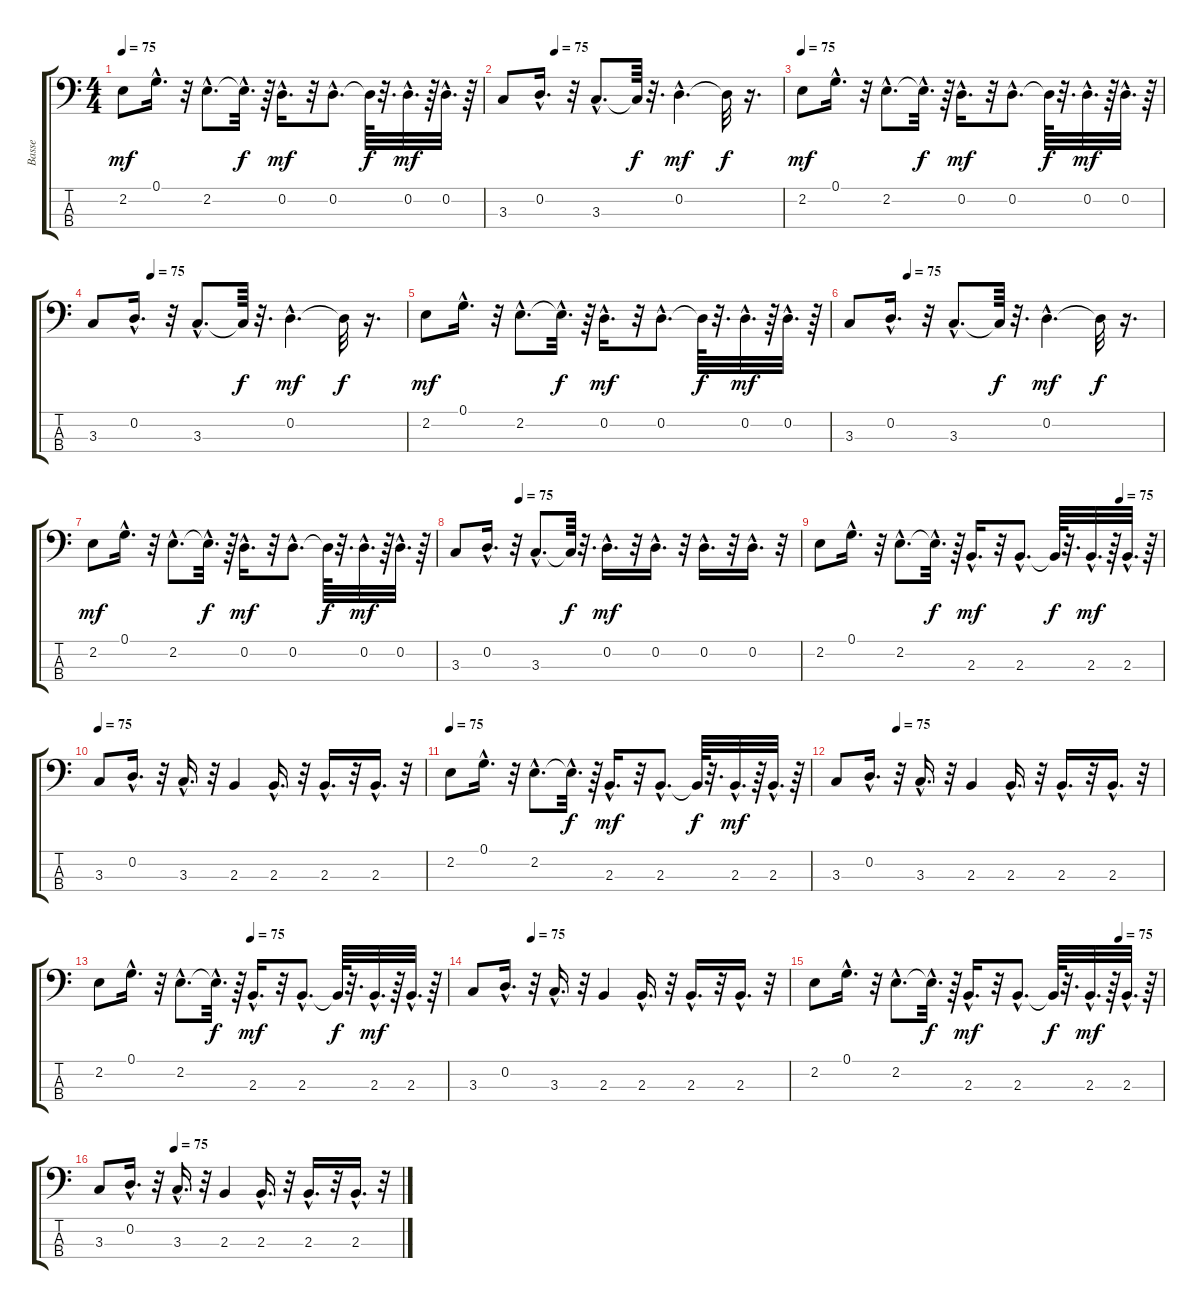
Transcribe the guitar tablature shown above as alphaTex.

\track ("Basse" "Basse") {instrument acousticbass}
\staff {score tabs}
\tuning (G2 D2 A1 E1) {hide}
\ts (4 4)
\tempo 75
\clef f4
\ks c
2.2.8{dy mf} 0.1{hac}.16{d} r.32 2.2{hac}.8{d} 2.2{hac t}.32{d dy f} r.64 0.2{hac}.16{d dy mf} r.32 0.2{hac}.8{d} 0.2{t}.64{dy f} r.32{d} 0.2{hac}.32{d dy mf} r.64 0.2{hac}.32{d} r.64 |
\tempo (75 0.1875)
3.3.8 0.2{hac}.16{d} r.32 3.3{hac}.8{d} 3.3{t}.64{dy f} r.32{d} 0.2{hac}.4{d dy mf} 0.2{t}.32{dy f} r.16{d} |
\tempo 75
2.2.8{dy mf} 0.1{hac}.16{d} r.32 2.2{hac}.8{d} 2.2{hac t}.32{d dy f} r.64 0.2{hac}.16{d dy mf} r.32 0.2{hac}.8{d} 0.2{t}.64{dy f} r.32{d} 0.2{hac}.32{d dy mf} r.64 0.2{hac}.32{d} r.64 |
\tempo (75 0.1875)
3.3.8 0.2{hac}.16{d} r.32 3.3{hac}.8{d} 3.3{t}.64{dy f} r.32{d} 0.2{hac}.4{d dy mf} 0.2{t}.32{dy f} r.16{d} |
2.2.8{dy mf} 0.1{hac}.16{d} r.32 2.2{hac}.8{d} 2.2{hac t}.32{d dy f} r.64 0.2{hac}.16{d dy mf} r.32 0.2{hac}.8{d} 0.2{t}.64{dy f} r.32{d} 0.2{hac}.32{d dy mf} r.64 0.2{hac}.32{d} r.64 |
\tempo (75 0.1875)
3.3.8 0.2{hac}.16{d} r.32 3.3{hac}.8{d} 3.3{t}.64{dy f} r.32{d} 0.2{hac}.4{d dy mf} 0.2{t}.32{dy f} r.16{d} |
2.2.8{dy mf} 0.1{hac}.16{d} r.32 2.2{hac}.8{d} 2.2{hac t}.32{d dy f} r.64 0.2{hac}.16{d dy mf} r.32 0.2{hac}.8{d} 0.2{t}.64{dy f} r.32{d} 0.2{hac}.32{d dy mf} r.64 0.2{hac}.32{d} r.64 |
\tempo (75 0.1875)
3.3.8 0.2{hac}.16{d} r.32 3.3{hac}.8{d} 3.3{t}.64{dy f} r.32{d} 0.2{hac}.16{d dy mf} r.32 0.2{hac}.16{d} r.32 0.2{hac}.16{d} r.32 0.2{hac}.16{d} r.32 |
\tempo (75 0.875)
2.2.8 0.1{hac}.16{d} r.32 2.2{hac}.8{d} 2.2{hac t}.32{d dy f} r.64 2.3{hac}.16{d dy mf} r.32 2.3{hac}.8{d} 2.3{t}.64{dy f} r.32{d} 2.3{hac}.32{d dy mf} r.64 2.3{hac}.32{d} r.64 |
\tempo 75
3.3.8 0.2{hac}.16{d} r.32 3.3{hac}.16{d} r.32 2.3.4 2.3{hac}.16{d} r.32 2.3{hac}.16{d} r.32 2.3{hac}.16{d} r.32 |
\tempo 75
2.2.8 0.1{hac}.16{d} r.32 2.2{hac}.8{d} 2.2{hac t}.32{d dy f} r.64 2.3{hac}.16{d dy mf} r.32 2.3{hac}.8{d} 2.3{t}.64{dy f} r.32{d} 2.3{hac}.32{d dy mf} r.64 2.3{hac}.32{d} r.64 |
\tempo (75 0.1875)
3.3.8 0.2{hac}.16{d} r.32 3.3{hac}.16{d} r.32 2.3.4 2.3{hac}.16{d} r.32 2.3{hac}.16{d} r.32 2.3{hac}.16{d} r.32 |
\tempo (75 0.4375)
2.2.8 0.1{hac}.16{d} r.32 2.2{hac}.8{d} 2.2{hac t}.32{d dy f} r.64 2.3{hac}.16{d dy mf} r.32 2.3{hac}.8{d} 2.3{t}.64{dy f} r.32{d} 2.3{hac}.32{d dy mf} r.64 2.3{hac}.32{d} r.64 |
\tempo (75 0.1875)
3.3.8 0.2{hac}.16{d} r.32 3.3{hac}.16{d} r.32 2.3.4 2.3{hac}.16{d} r.32 2.3{hac}.16{d} r.32 2.3{hac}.16{d} r.32 |
\tempo (75 0.875)
2.2.8 0.1{hac}.16{d} r.32 2.2{hac}.8{d} 2.2{hac t}.32{d dy f} r.64 2.3{hac}.16{d dy mf} r.32 2.3{hac}.8{d} 2.3{t}.64{dy f} r.32{d} 2.3{hac}.32{d dy mf} r.64 2.3{hac}.32{d} r.64 |
\tempo (75 0.25)
3.3.8 0.2{hac}.16{d} r.32 3.3{hac}.16{d} r.32 2.3.4 2.3{hac}.16{d} r.32 2.3{hac}.16{d} r.32 2.3{hac}.16{d} r.32
